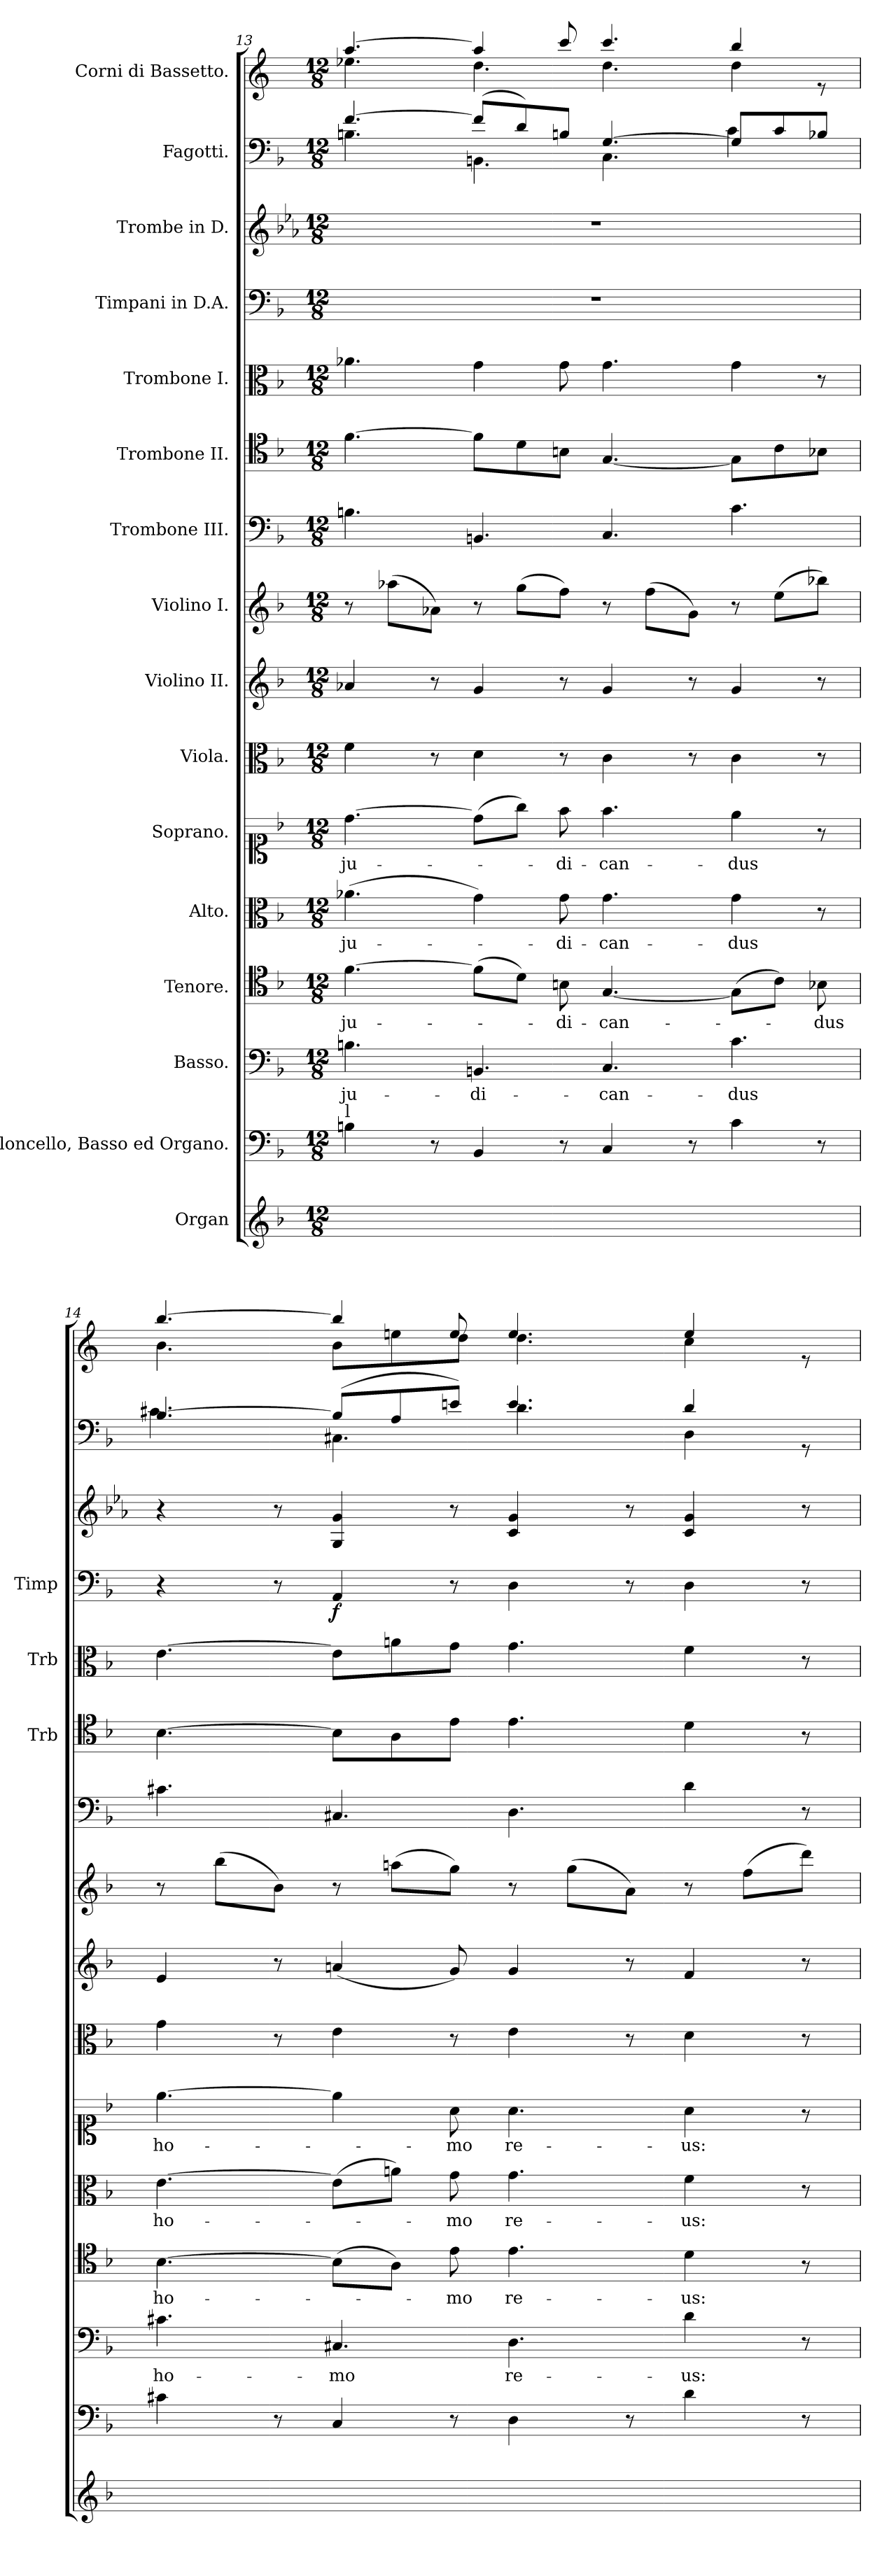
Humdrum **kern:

**kern	**kern	**kern	**text	**kern	**text	**kern	**text	**kern	**text	**kern	**kern	**kern	**kern	**kern	**kern	**kern	**dynam	**kern	**kern	**kern
*part16	*part15	*part14	*part14	*part13	*part13	*part12	*part12	*part11	*part11	*part10	*part9	*part8	*part7	*part6	*part5	*part4	*part4	*part3	*part2	*part1
*staff16	*staff15	*staff14	*staff14	*staff13	*staff13	*staff12	*staff12	*staff11	*staff11	*staff10	*staff9	*staff8	*staff7	*staff6	*staff5	*staff4	*staff4	*staff3	*staff2	*staff1
*I"Organ	*I"Violoncello, Basso ed Organo.	*I"Basso.	*	*I"Tenore.	*	*I"Alto.	*	*I"Soprano.	*	*I"Viola.	*I"Violino II.	*I"Violino I.	*I"Trombone III.	*I"Trombone II.	*I"Trombone I.	*I"Timpani in D.A.	*	*I"Trombe in D.	*I"Fagotti.	*I"Corni di Bassetto.
*	*	*	*	*	*	*	*	*	*	*	*	*	*	*I'Trb	*I'Trb	*I'Timp	*	*	*	*
*clefG2	*clefF4	*clefF4	*	*clefC4	*	*clefC3	*	*clefC1	*	*clefC3	*clefG2	*clefG2	*clefF4	*clefC4	*clefC3	*clefF4	*	*clefG2	*clefF4	*clefG2
*	*	*	*	*	*	*	*	*	*	*	*	*	*	*	*	*	*	*ITrd-1c-2	*	*ITrd4c7
*k[b-]	*k[b-]	*k[b-]	*	*k[b-]	*	*k[b-]	*	*k[b-]	*	*k[b-]	*k[b-]	*k[b-]	*k[b-]	*k[b-]	*k[b-]	*k[b-]	*	*k[b-]	*k[b-]	*k[b-]
*M12/8	*M12/8	*M12/8	*	*M12/8	*	*M12/8	*	*M12/8	*	*M12/8	*M12/8	*M12/8	*M12/8	*M12/8	*M12/8	*M12/8	*	*M12/8	*M12/8	*M12/8
=13	=13	=13	=13	=13	=13	=13	=13	=13	=13	=13	=13	=13	=13	=13	=13	=13	=13	=13	=13	=13
*	*^	*	*	*	*	*	*	*	*	*	*	*	*	*	*	*	*	*	*	*
!	!LO:TX:a:t=l	!	!	!	!	!	!	!	!	!	!	!	!	!	!	!	!	!	!	!	!
!	!	!	!	!LO:LY:b	!	!LO:LY:b	!	!LO:LY:b	!	!LO:LY:b	!	!	!	!	!	!	!	!	!	!	!
*	*	*	*	*	*	*	*	*	*	*	*	*	*	*	*	*	*	*	*	*^	*^
4Bn\yy 4d\yy 4f\yy 4a-X\yy	4Bn\	4BBn/yy	4.Bn\	ju-	[4.f\	ju-	(>4.a-X\	ju-	[4.dd\	ju-	4f\	4a-X/	8r	4.Bn\	[4.f\	4.a-X\	1.r	.	1.r	[4.f/	4.Bn\	[4.dd/	4.a-X\
.	.	.	.	.	.	.	.	.	.	.	.	.	(>8aa-X\L	.	.	.	.	.	.	.	.	.	.
8ryy	8r	8ryy	.	.	.	.	.	.	.	.	8r	8r	8a-X\J)	.	.	.	.	.	.	.	.	.	.
!	!	!	!	!LO:LY:b	!	!	!	!	!	!	!	!	!	!	!	!	!	!	!	!	!	!	!
4BBn\yy 4B\yy 4d\yy 4f\yy 4g\yy	4BB/	4BBBn/yy	4.BBn/	-di-	(>8f\L]	.	4g\)	.	(>8dd\L]	.	4d\	4g/	8r	4.BBn/	8f\L]	4g\	.	.	.	(>8f/L]	4.BBn\	4dd/]	4.g\
.	.	.	.	.	8d\J)	.	.	.	8gg\J)	.	.	.	(>8gg\L	.	8d\	.	.	.	.	8d/)	.	.	.
!	!	!	!	!	!	!LO:LY:b	!	!LO:LY:b	!	!LO:LY:b	!	!	!	!	!	!	!	!	!	!	!	!	!
8ryy	8r	8ryy	.	.	8Bn\	-di-	8g\	-di-	8ff\	-di-	8r	8r	8ff\J)	.	8Bn\J	8g\	.	.	.	8Bn/J	.	8ff/	.
!	!	!	!	!LO:LY:b	!	!LO:LY:b	!	!LO:LY:b	!	!LO:LY:b	!	!	!	!	!	!	!	!	!	!	!	!	!
4C\yy 4c\yy 4f\yy 4g\yy	4C/	4CC/yy	4.C/	-can-	[4.G/	-can-	4.g\	-can-	4.ff\	-can-	4c\	4g/	8r	4.C/	[4.G/	4.g\	.	.	.	[4.G/	4.C\	4.ff/	4.g\
.	.	.	.	.	.	.	.	.	.	.	.	.	(>8ff\L	.	.	.	.	.	.	.	.	.	.
8ryy	8r	8ryy	.	.	.	.	.	.	.	.	8r	8r	8g\J)	.	.	.	.	.	.	.	.	.	.
!	!	!	!	!LO:LY:b	!	!	!	!LO:LY:b	!	!LO:LY:b	!	!	!	!	!	!	!	!	!	!	!	!	!
4c\yy 4en\yy 4g\yy	4c\	4C\yy	4.c\	-dus	(>8G\L]	.	4g\	-dus	4ee\	-dus	4c\	4g/	8r	4.c\	8G\L]	4g\	.	.	.	8G/L]	4c\	4ee/	4g\
.	.	.	.	.	8c\J)	.	.	.	.	.	.	.	(>8ee\L	.	8c\	.	.	.	.	8c/	.	.	.
!	!	!	!	!	!	!LO:LY:b	!	!	!	!	!	!	!	!	!	!	!	!	!	!	!	!	!
8ryy	8r	8ryy	.	.	8B-X\	-dus	8r	.	8r	.	8r	8r	8bb-X\J)	.	8B-X\J	8r	.	.	.	8B-X/J	8ryy	8re	8ryy
=14	=14	=14	=14	=14	=14	=14	=14	=14	=14	=14	=14	=14	=14	=14	=14	=14	=14	=14	=14	=14	=14	=14	=14
!	!	!	!	!LO:LY:b	!	!LO:LY:b	!	!LO:LY:b	!	!LO:LY:b	!	!	!	!	!	!	!	!	!	!	!	!	!
4c#X\yy 4g\yy 4b-X\yy	4c#X\	4C#X\yy	4.c#X\	ho-	[4.B-\	ho-	[4.e\	ho-	[4.ee\	ho-	4g\	4e/	8r	4.c#X\	[4.B-\	[4.e\	4r	.	4r	[4.B-/	4.c#X\	[4.ee/	4.e\
.	.	.	.	.	.	.	.	.	.	.	.	.	(>8bb-\L	.	.	.	.	.	.	.	.	.	.
8ryy	8r	8ryy	.	.	.	.	.	.	.	.	8r	8r	8b-\J)	.	.	.	8r	.	8r	.	.	.	.
!	!	!	!	!LO:LY:b	!	!	!	!	!	!	!	!	!	!	!	!	!	!LO:DY:b	!	!	!	!	!
4C#X\yy 4c#\yy 4e\yy 4a\yy	4C#/	4CC#X/yy	4.C#X/	-mo	(>8B-\L]	.	(>8e\L]	.	4ee\]	.	4e\	(<4an/	8r	4.C#X/	8B-\L]	8e\L]	4AA/	f	4A/ 4a/	(>8B-/L]	4.C#X\	4ee/]	8e\L
.	.	.	.	.	8A\J)	.	8an\J)	.	.	.	.	.	(>8aan\L	.	8A\	8an\	.	.	.	8A/	.	.	8an\
!	!	!	!	!	!	!LO:LY:b	!	!LO:LY:b	!	!LO:LY:b	!	!	!	!	!	!	!	!	!	!	!	!	!
8g\yy	8r	8ryy	.	.	8e\	-mo	8g\	-mo	8a\	-mo	8r	8g/)	8gg\J)	.	8e\J	8g\J	8r	.	8r	8en/J)	.	8a/	8g\J
!	!	!	!	!LO:LY:b	!	!LO:LY:b	!	!LO:LY:b	!	!LO:LY:b	!	!	!	!	!	!	!	!	!	!	!	!	!
4D\yy 4d\yy 4e\yy 4g\yy 4a\yy	4D\	4DD\yy	4.D\	re-	4.e\	re-	4.g\	re-	4.a\	re-	4e\	4g/	8r	4.D\	4.e\	4.g\	4D\	.	4d/ 4a/	4.e/	4.d\	4.a/	4.g\
.	.	.	.	.	.	.	.	.	.	.	.	.	(>8gg\L	.	.	.	.	.	.	.	.	.	.
8ryy	8r	8ryy	.	.	.	.	.	.	.	.	8r	8r	8a\J)	.	.	.	8r	.	8r	.	.	.	.
!	!	!	!	!LO:LY:b	!	!LO:LY:b	!	!LO:LY:b	!	!LO:LY:b	!	!	!	!	!	!	!	!	!	!	!	!	!
4d\yy 4f\yy 4a\yy	4d\	4D\yy	4d\	-us:	4d\	-us:	4f\	-us:	4a\	-us:	4d\	4f/	8r	4d\	4d\	4f\	4D\	.	4d/ 4a/	4d/	4D\	4a/	4f\
.	.	.	.	.	.	.	.	.	.	.	.	.	(>8ff\L	.	.	.	.	.	.	.	.	.	.
8ryy	8r	8ryy	8r	.	8r	.	8r	.	8r	.	8r	8r	8ddd\J)	8r	8r	8r	8r	.	8r	8rGG	8ryy	8re	8ryy
*	*	*	*	*	*	*	*	*	*	*	*	*	*	*	*	*	*	*	*	*v	*v	*	*
*	*v	*v	*	*	*	*	*	*	*	*	*	*	*	*	*	*	*	*	*	*	*v	*v
=	=	=	=	=	=	=	=	=	=	=	=	=	=	=	=	=	=	=	=	=
*-	*-	*-	*-	*-	*-	*-	*-	*-	*-	*-	*-	*-	*-	*-	*-	*-	*-	*-	*-	*-
